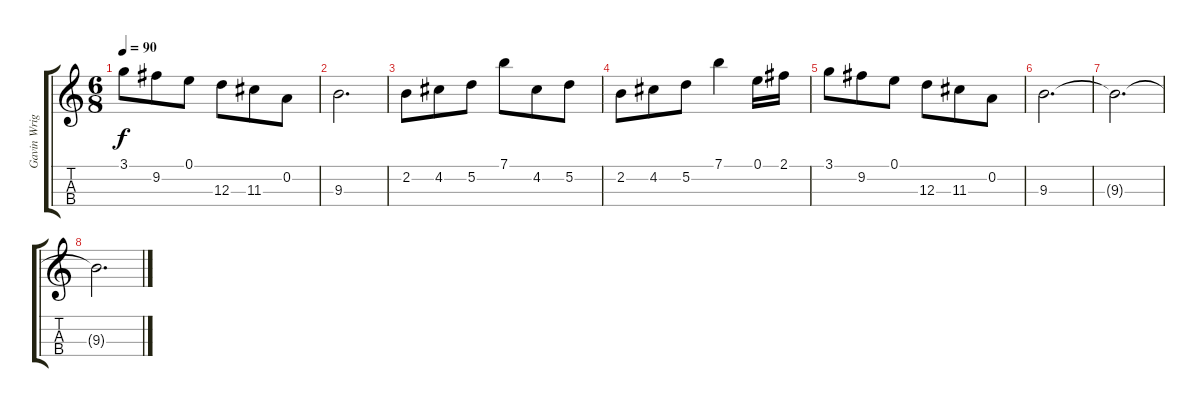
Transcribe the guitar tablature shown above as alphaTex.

\track ("Gavin Wright" "Gavin Wrig") {instrument violin}
\staff {score tabs}
\tuning (E5 A4 D4 G3) {hide}
\ts (6 8)
\tempo 90
\clef g2
\ks c
3.1.8{dy f} 9.2.8 0.1.8 12.3.8 11.3.8 0.2.8 |
9.3.2{d} |
2.2.8 4.2.8 5.2.8 7.1.8 4.2.8 5.2.8 |
2.2.8 4.2.8 5.2.8 7.1.4 0.1.16 2.1.16 |
3.1.8 9.2.8 0.1.8 12.3.8 11.3.8 0.2.8 |
9.3.2{d} |
9.3{t}.2{d} |
9.3{t}.2{d}
